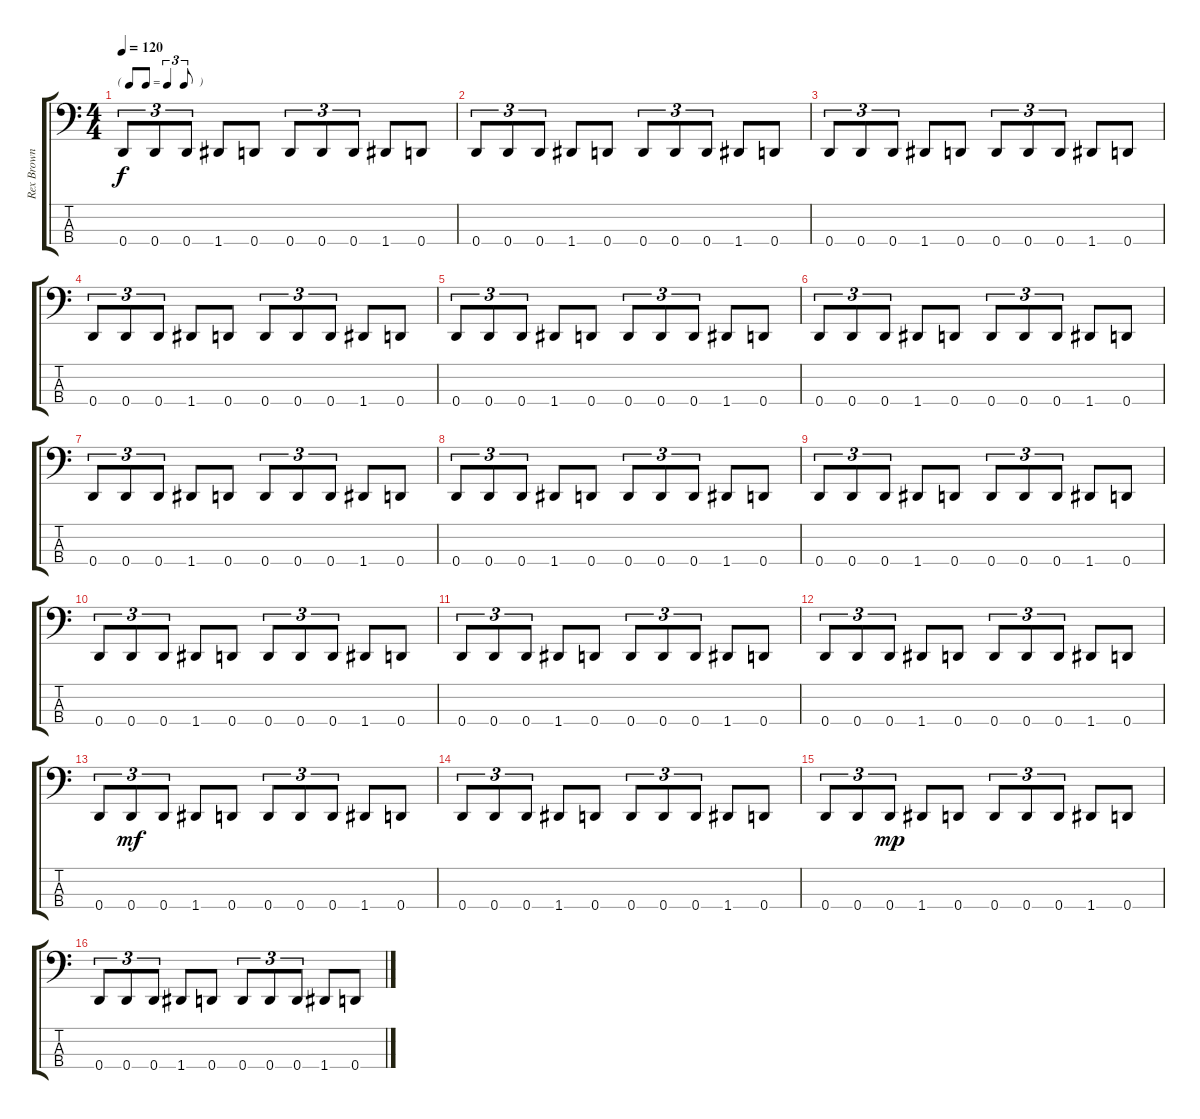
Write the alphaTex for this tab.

\track ("Rex Brown" "Rex Brown") {instrument electricbasspick}
\staff {score tabs}
\tuning (F2 C2 G1 D1) {hide}
\ts (4 4)
\tf triplet8th
\tempo 120
\clef f4
\ks c
0.4.8{tu (3 2) dy f} 0.4.8{tu (3 2)} 0.4.8{tu (3 2)} 1.4.8 0.4.8 0.4.8{tu (3 2)} 0.4.8{tu (3 2)} 0.4.8{tu (3 2)} 1.4.8 0.4.8 |
0.4.8{tu (3 2)} 0.4.8{tu (3 2)} 0.4.8{tu (3 2)} 1.4.8 0.4.8 0.4.8{tu (3 2)} 0.4.8{tu (3 2)} 0.4.8{tu (3 2)} 1.4.8 0.4.8 |
0.4.8{tu (3 2)} 0.4.8{tu (3 2)} 0.4.8{tu (3 2)} 1.4.8 0.4.8 0.4.8{tu (3 2)} 0.4.8{tu (3 2)} 0.4.8{tu (3 2)} 1.4.8 0.4.8 |
0.4.8{tu (3 2)} 0.4.8{tu (3 2)} 0.4.8{tu (3 2)} 1.4.8 0.4.8 0.4.8{tu (3 2)} 0.4.8{tu (3 2)} 0.4.8{tu (3 2)} 1.4.8 0.4.8 |
0.4.8{tu (3 2)} 0.4.8{tu (3 2)} 0.4.8{tu (3 2)} 1.4.8 0.4.8 0.4.8{tu (3 2)} 0.4.8{tu (3 2)} 0.4.8{tu (3 2)} 1.4.8 0.4.8 |
0.4.8{tu (3 2)} 0.4.8{tu (3 2)} 0.4.8{tu (3 2)} 1.4.8 0.4.8 0.4.8{tu (3 2)} 0.4.8{tu (3 2)} 0.4.8{tu (3 2)} 1.4.8 0.4.8 |
0.4.8{tu (3 2)} 0.4.8{tu (3 2)} 0.4.8{tu (3 2)} 1.4.8 0.4.8 0.4.8{tu (3 2)} 0.4.8{tu (3 2)} 0.4.8{tu (3 2)} 1.4.8 0.4.8 |
0.4.8{tu (3 2)} 0.4.8{tu (3 2)} 0.4.8{tu (3 2)} 1.4.8 0.4.8 0.4.8{tu (3 2)} 0.4.8{tu (3 2)} 0.4.8{tu (3 2)} 1.4.8 0.4.8 |
0.4.8{tu (3 2)} 0.4.8{tu (3 2)} 0.4.8{tu (3 2)} 1.4.8 0.4.8 0.4.8{tu (3 2)} 0.4.8{tu (3 2)} 0.4.8{tu (3 2)} 1.4.8 0.4.8 |
0.4.8{tu (3 2)} 0.4.8{tu (3 2)} 0.4.8{tu (3 2)} 1.4.8 0.4.8 0.4.8{tu (3 2)} 0.4.8{tu (3 2)} 0.4.8{tu (3 2)} 1.4.8 0.4.8 |
0.4.8{tu (3 2)} 0.4.8{tu (3 2)} 0.4.8{tu (3 2)} 1.4.8 0.4.8 0.4.8{tu (3 2)} 0.4.8{tu (3 2)} 0.4.8{tu (3 2)} 1.4.8 0.4.8 |
0.4.8{tu (3 2)} 0.4.8{tu (3 2)} 0.4.8{tu (3 2)} 1.4.8 0.4.8 0.4.8{tu (3 2)} 0.4.8{tu (3 2)} 0.4.8{tu (3 2)} 1.4.8 0.4.8 |
0.4.8{tu (3 2)} 0.4.8{tu (3 2) dy mf} 0.4.8{tu (3 2)} 1.4.8 0.4.8 0.4.8{tu (3 2)} 0.4.8{tu (3 2)} 0.4.8{tu (3 2)} 1.4.8 0.4.8 |
0.4.8{tu (3 2) volume 4} 0.4.8{tu (3 2)} 0.4.8{tu (3 2)} 1.4.8 0.4.8 0.4.8{tu (3 2)} 0.4.8{tu (3 2)} 0.4.8{tu (3 2)} 1.4.8 0.4.8 |
0.4.8{tu (3 2)} 0.4.8{tu (3 2)} 0.4.8{tu (3 2) dy mp} 1.4.8{volume 6} 0.4.8 0.4.8{tu (3 2)} 0.4.8{tu (3 2)} 0.4.8{tu (3 2)} 1.4.8 0.4.8 |
0.4.8{tu (3 2) volume 4} 0.4.8{tu (3 2)} 0.4.8{tu (3 2)} 1.4.8 0.4.8 0.4.8{tu (3 2)} 0.4.8{tu (3 2)} 0.4.8{tu (3 2)} 1.4.8 0.4.8
